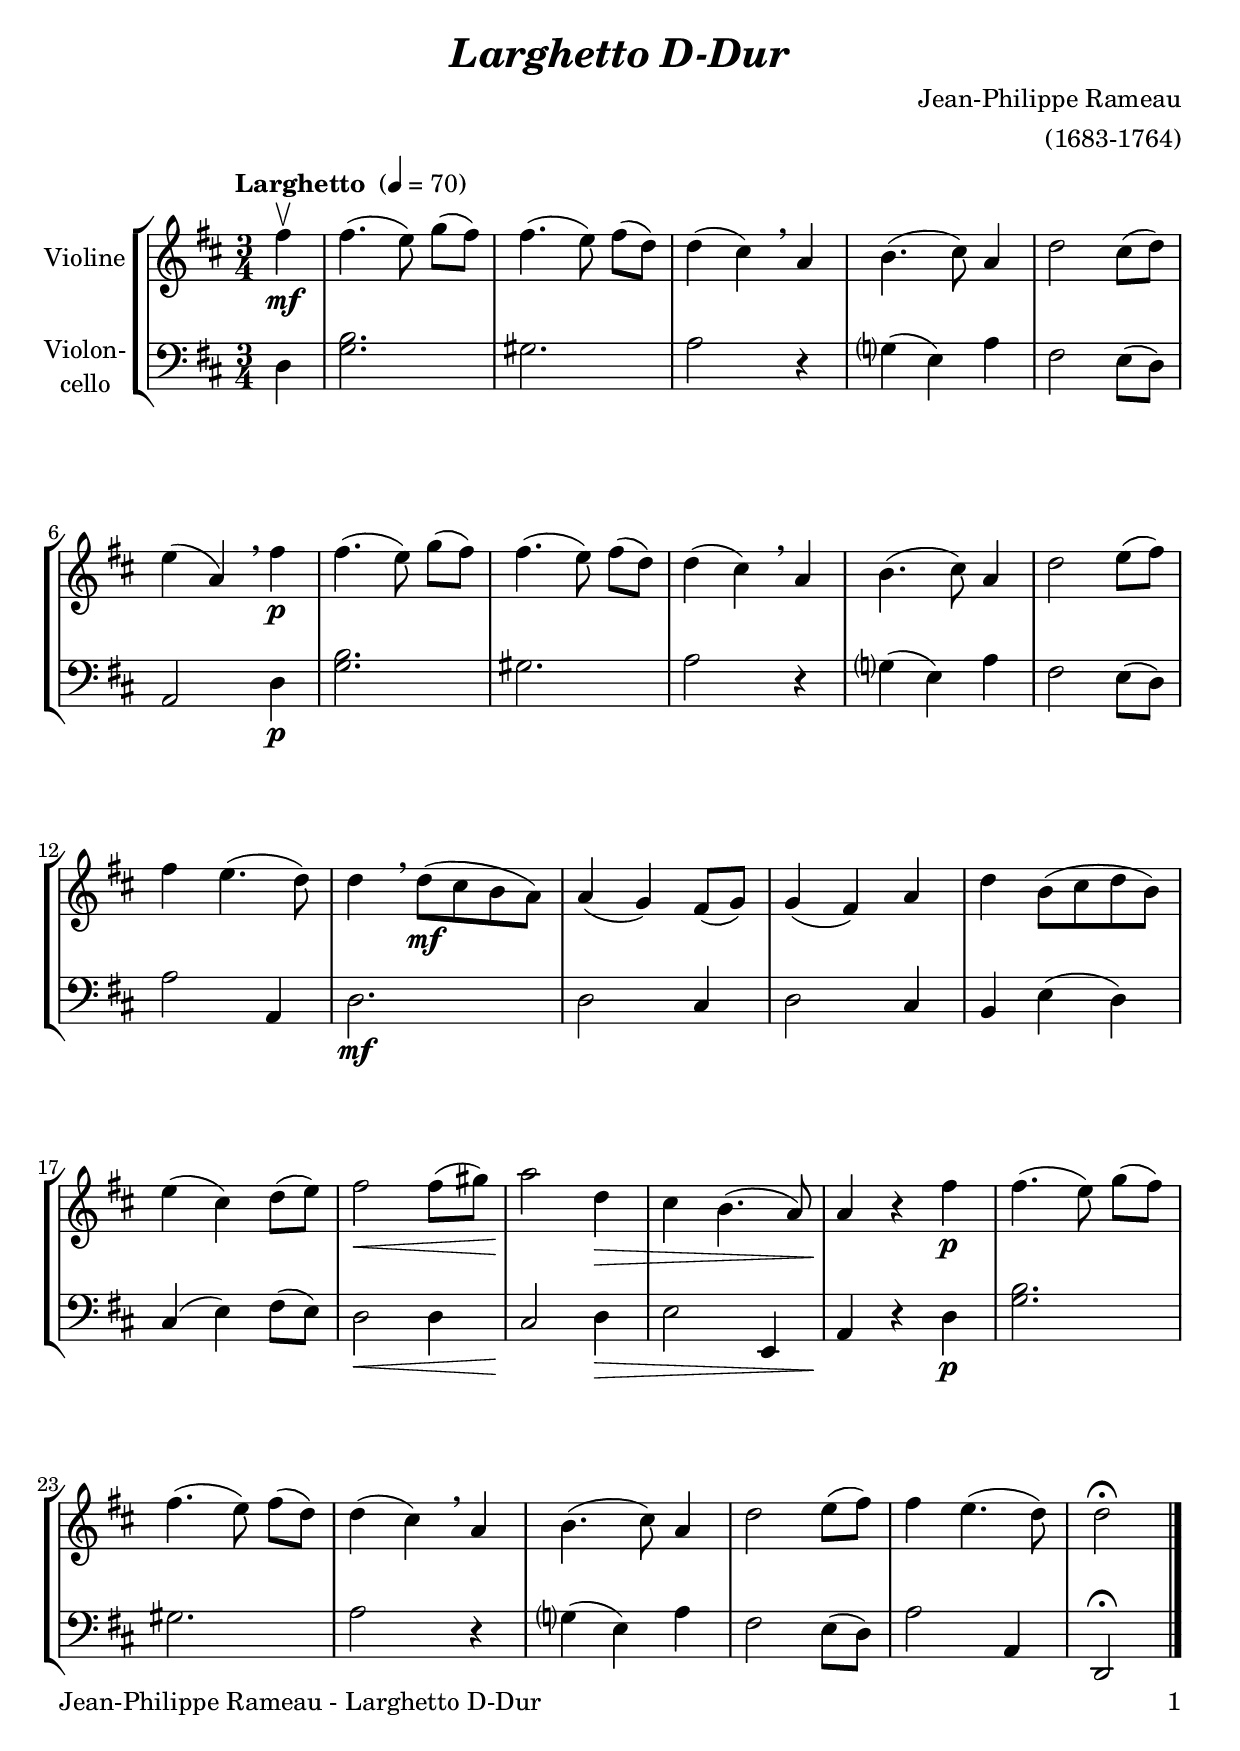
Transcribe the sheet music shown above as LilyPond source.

\version "2.18.2"
\include "deutsch.ly"
  
#(set-global-staff-size 22)

\header {
  title     = \markup \bold \italic "Larghetto D-Dur"
  composer  = "Jean-Philippe Rameau"
  arranger  = "(1683-1764)"
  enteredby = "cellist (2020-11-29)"
%  piece     = ""
}

voiceconsts = {
  \key d \major
  \time 3/4
  \clef "bass"
  \numericTimeSignature
  % Set default beaming for all staves
  \set Timing.beamExceptions = #'()
  \set Timing.baseMoment     = #(ly:make-moment 1 4)
  \set Timing.beatStructure  = #'(1 1 1)
  \tempo "Larghetto " 4=70
}

mivl = "violin"
miba = "cello"

va = \relative c'' {
  \voiceconsts
  \clef "treble"
  
  \partial 4 fis4\upbow\mf
  fis4.( e8) g( fis)
  fis4.( e8) fis( d)
  d4( cis) \breathe a
  h4.( cis8) a4
  d2 cis8( d)
  e4( a,) \breathe fis'\p

  fis4.( e8) g( fis)
  fis4.( e8) fis( d)
  d4( cis) \breathe a
  h4.( cis8) a4
  d2 e8( fis)
  fis4 e4.( d8)
  d4 \breathe d8([\mf cis h a])

  a4( g) fis8( g)
  g4( fis) a
  d h8([ cis d h])
  e4( cis) d8( e)
  fis2\< fis8( gis)
  a2\! d,4\>
  cis h4.( a8)
  a4\! r fis'\p

  fis4.( e8) g( fis)
  fis4.( e8) fis( d)
  d4( cis) \breathe a
  h4.( cis8) a4
  d2 e8( fis)
  fis4 e4.( d8)
  d2\fermata \bar "|."
}

vb = \relative c {
  \voiceconsts

  \partial 4 d4
  <g h>2.
  gis
  a2 r4
  g?( e) a
  fis2 e8( d)
  a2 d4\p

  <g h>2.
  gis
  a2 r4
  g?( e) a
  fis2 e8( d)
  a'2 a,4
  d2.\mf

  d2 cis4
  d2 cis4
  h e( d)
  cis( e) fis8( e)
  d2\< d4
  cis2\! d4\>
  e2 e,4
  a\! r d\p

  <g h>2.
  gis
  a2 r4
  g?( e) a
  fis2 e8( d)
  a'2 a,4
  d,2\fermata \bar "|."
}


music = \new StaffGroup <<
      \new Staff {
	\set Staff.midiInstrument = \mivl
	\set Staff.instrumentName = \markup \center-column { "Violine" }
	\transpose d d { \va }
      }

      \new Staff {
	\set Staff.midiInstrument = \miba
	\set Staff.instrumentName = \markup \center-column { "Violon-" "cello" }
	\transpose d d { \vb }
      }
>>

\book {
   \paper {
    print-page-number = ##t
    print-first-page-number = ##t
    ragged-last-bottom = ##f
    oddHeaderMarkup = \markup \null
    evenHeaderMarkup = \markup \null
    oddFooterMarkup = \markup {
      \fill-line {
        \on-the-fly #print-page-number-check-first
        "Jean-Philippe Rameau - Larghetto D-Dur" \fromproperty #'page:page-number-string
      }
    }
    evenFooterMarkup = \oddFooterMarkup
  } \score {
    \music
    \layout {}
  }

  \score {
    \unfoldRepeats \music

    \midi {
      \context {
        \Score
      }
    }
  }
}